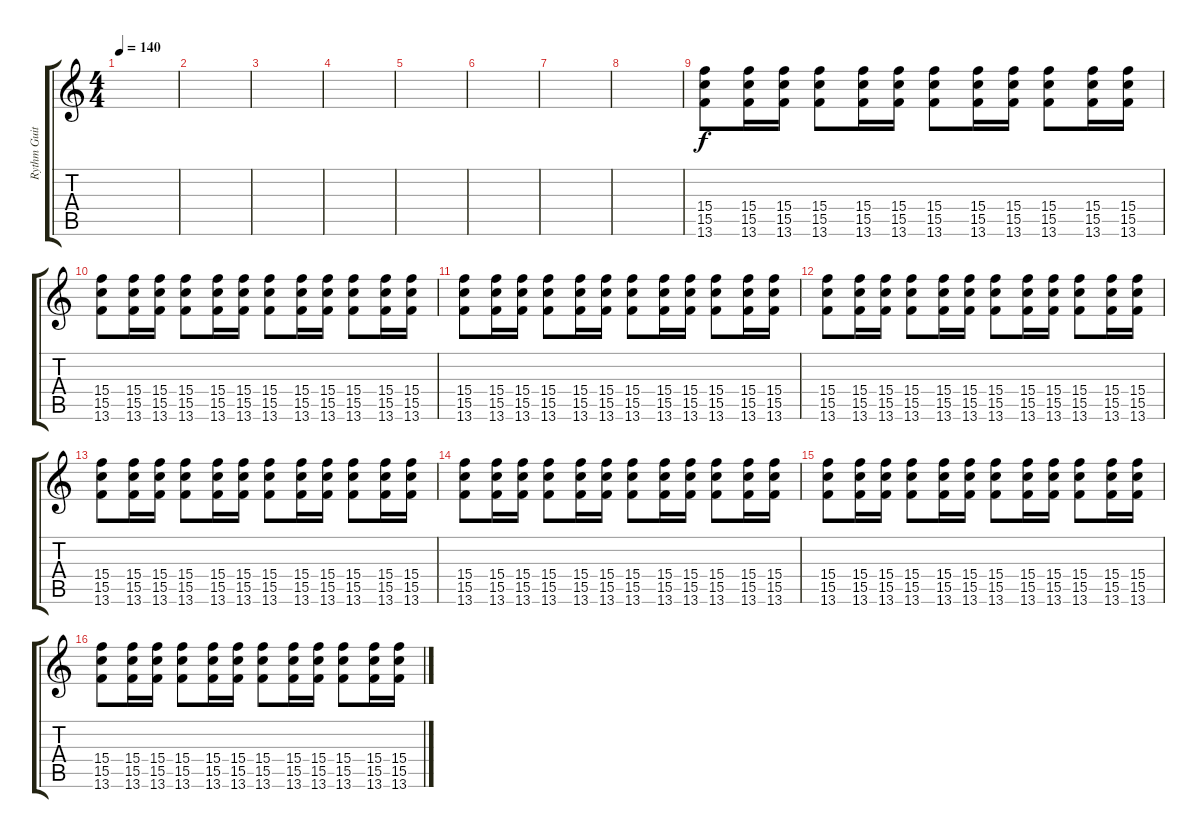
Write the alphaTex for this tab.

\track ("Rythm Guitar" "Rythm Guit") {instrument overdrivenguitar}
\staff {score tabs}
\tuning (E4 B3 G3 D3 A2 E2) {hide}
\ts (4 4)
\tempo 140
\clef g2
\ks c
|
|
|
|
|
|
|
|
(15.4 15.5 13.6).8 (15.4 15.5 13.6).16 (15.4 15.5 13.6).16 (15.4 15.5 13.6).8 (15.4 15.5 13.6).16 (15.4 15.5 13.6).16 (15.4 15.5 13.6).8 (15.4 15.5 13.6).16 (15.4 15.5 13.6).16 (15.4 15.5 13.6).8 (15.4 15.5 13.6).16 (15.4 15.5 13.6).16 |
(15.4 15.5 13.6).8 (15.4 15.5 13.6).16 (15.4 15.5 13.6).16 (15.4 15.5 13.6).8 (15.4 15.5 13.6).16 (15.4 15.5 13.6).16 (15.4 15.5 13.6).8 (15.4 15.5 13.6).16 (15.4 15.5 13.6).16 (15.4 15.5 13.6).8 (15.4 15.5 13.6).16 (15.4 15.5 13.6).16 |
(15.4 15.5 13.6).8 (15.4 15.5 13.6).16 (15.4 15.5 13.6).16 (15.4 15.5 13.6).8 (15.4 15.5 13.6).16 (15.4 15.5 13.6).16 (15.4 15.5 13.6).8 (15.4 15.5 13.6).16 (15.4 15.5 13.6).16 (15.4 15.5 13.6).8 (15.4 15.5 13.6).16 (15.4 15.5 13.6).16 |
(15.4 15.5 13.6).8 (15.4 15.5 13.6).16 (15.4 15.5 13.6).16 (15.4 15.5 13.6).8 (15.4 15.5 13.6).16 (15.4 15.5 13.6).16 (15.4 15.5 13.6).8 (15.4 15.5 13.6).16 (15.4 15.5 13.6).16 (15.4 15.5 13.6).8 (15.4 15.5 13.6).16 (15.4 15.5 13.6).16 |
(15.4 15.5 13.6).8 (15.4 15.5 13.6).16 (15.4 15.5 13.6).16 (15.4 15.5 13.6).8 (15.4 15.5 13.6).16 (15.4 15.5 13.6).16 (15.4 15.5 13.6).8 (15.4 15.5 13.6).16 (15.4 15.5 13.6).16 (15.4 15.5 13.6).8 (15.4 15.5 13.6).16 (15.4 15.5 13.6).16 |
(15.4 15.5 13.6).8 (15.4 15.5 13.6).16 (15.4 15.5 13.6).16 (15.4 15.5 13.6).8 (15.4 15.5 13.6).16 (15.4 15.5 13.6).16 (15.4 15.5 13.6).8 (15.4 15.5 13.6).16 (15.4 15.5 13.6).16 (15.4 15.5 13.6).8 (15.4 15.5 13.6).16 (15.4 15.5 13.6).16 |
(15.4 15.5 13.6).8 (15.4 15.5 13.6).16 (15.4 15.5 13.6).16 (15.4 15.5 13.6).8 (15.4 15.5 13.6).16 (15.4 15.5 13.6).16 (15.4 15.5 13.6).8 (15.4 15.5 13.6).16 (15.4 15.5 13.6).16 (15.4 15.5 13.6).8 (15.4 15.5 13.6).16 (15.4 15.5 13.6).16 |
(15.4 15.5 13.6).8 (15.4 15.5 13.6).16 (15.4 15.5 13.6).16 (15.4 15.5 13.6).8 (15.4 15.5 13.6).16 (15.4 15.5 13.6).16 (15.4 15.5 13.6).8 (15.4 15.5 13.6).16 (15.4 15.5 13.6).16 (15.4 15.5 13.6).8 (15.4 15.5 13.6).16 (15.4 15.5 13.6).16
